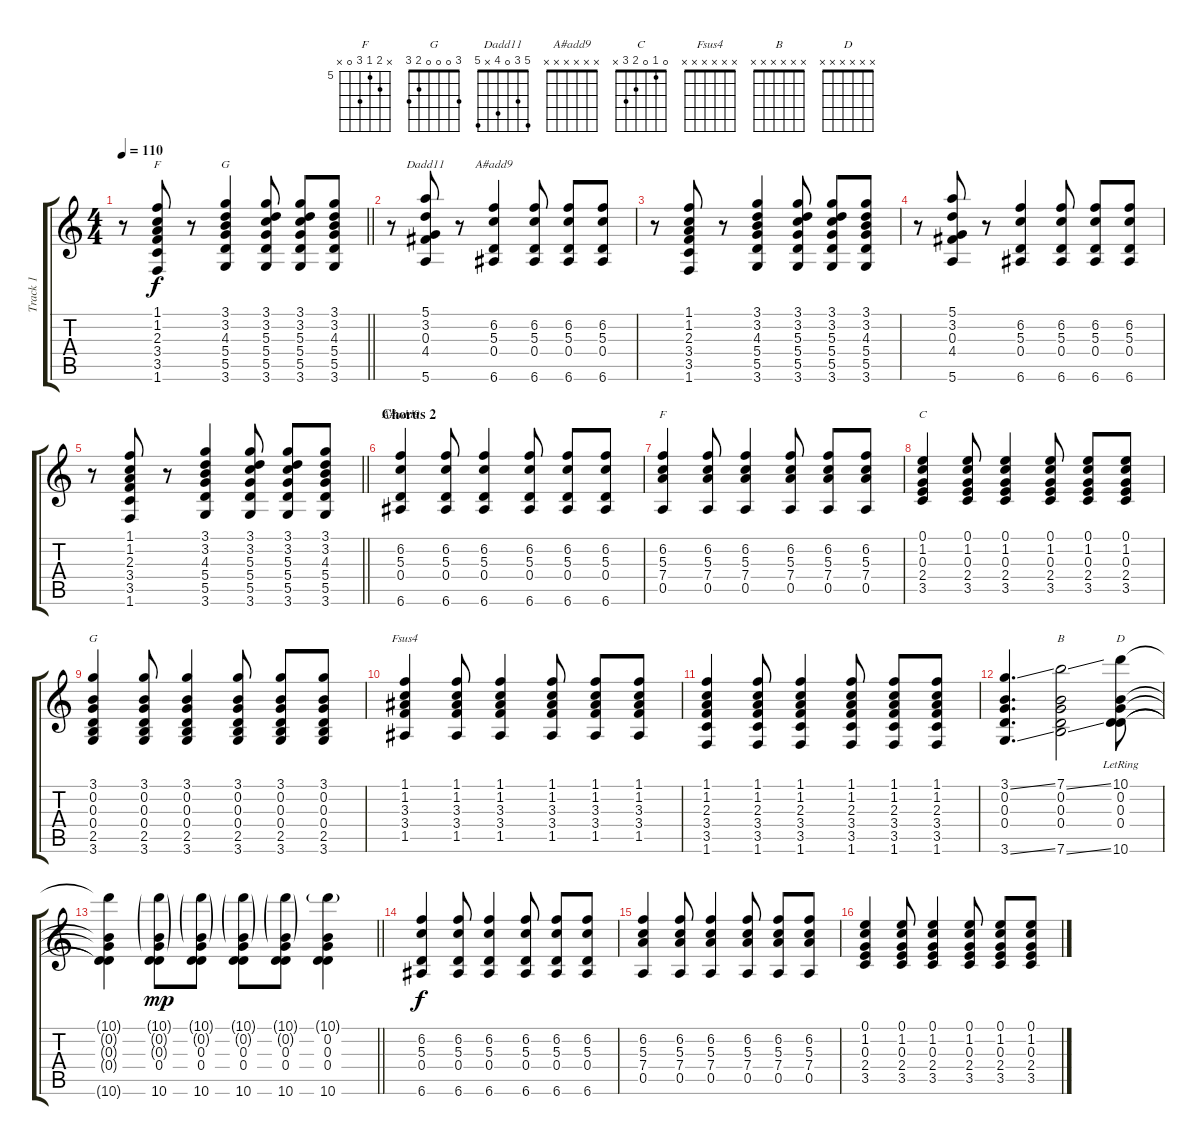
\track ("Track 1" "Track 1") {instrument acousticguitarsteel}
\staff {score tabs}
\tuning (E4 B3 G3 D3 A2 E2) {hide}
\chord ("F" x x x x x x)
\chord ("G" x x x x x x)
\chord ("Dadd11" 5 3 0 4 x 5)
\chord ("A#add9" x 6 5 0 x 6) {firstfret 5}
\chord ("A#add9" x x x x x x)
\chord ("F" x 6 5 7 0 x) {firstfret 5}
\chord ("C" 0 1 0 2 3 x)
\chord ("G" 3 0 0 0 2 3)
\chord ("Fsus4" x x x x x x)
\chord ("B" x x x x x x)
\chord ("D" x x x x x x)
\ts (4 4)
\tempo 110
\clef g2
\barLineRight lightlight
\ks aminor
r.8{dy f} (1.1 1.2 2.3 3.4 3.5 1.6).8{ch "F"} r.8 (3.1 3.2 4.3 5.4 5.5 3.6).4{ch "G"} (3.1 3.2 5.3 5.4 5.5 3.6).8 (3.1 3.2 5.3 5.4 5.5 3.6).8 (3.1 3.2 4.3 5.4 5.5 3.6).8 |
r.8 (5.1 3.2 0.3 4.4 5.6).8{ch "Dadd11"} r.8 (6.2 5.3 0.4 6.6).4{ch "A#add9"} (6.2 5.3 0.4 6.6).8 (6.2 5.3 0.4 6.6).8 (6.2 5.3 0.4 6.6).8 |
r.8 (1.1 1.2 2.3 3.4 3.5 1.6).8 r.8 (3.1 3.2 4.3 5.4 5.5 3.6).4 (3.1 3.2 5.3 5.4 5.5 3.6).8 (3.1 3.2 5.3 5.4 5.5 3.6).8 (3.1 3.2 4.3 5.4 5.5 3.6).8 |
r.8 (5.1 3.2 0.3 4.4 5.6).8 r.8 (6.2 5.3 0.4 6.6).4 (6.2 5.3 0.4 6.6).8 (6.2 5.3 0.4 6.6).8 (6.2 5.3 0.4 6.6).8 |
\barLineRight lightlight
r.8 (1.1 1.2 2.3 3.4 3.5 1.6).8 r.8 (3.1 3.2 4.3 5.4 5.5 3.6).4 (3.1 3.2 5.3 5.4 5.5 3.6).8 (3.1 3.2 5.3 5.4 5.5 3.6).8 (3.1 3.2 4.3 5.4 5.5 3.6).8 |
\section ("" "Chorus 2")
(6.2 5.3 0.4 6.6).4{ch "A#add9"} (6.2 5.3 0.4 6.6).8 (6.2 5.3 0.4 6.6).4 (6.2 5.3 0.4 6.6).8 (6.2 5.3 0.4 6.6).8 (6.2 5.3 0.4 6.6).8 |
(6.2 5.3 7.4 0.5).4{ch "F"} (6.2 5.3 7.4 0.5).8 (6.2 5.3 7.4 0.5).4 (6.2 5.3 7.4 0.5).8 (6.2 5.3 7.4 0.5).8 (6.2 5.3 7.4 0.5).8 |
(0.1 1.2 0.3 2.4 3.5).4{ch "C"} (0.1 1.2 0.3 2.4 3.5).8 (0.1 1.2 0.3 2.4 3.5).4 (0.1 1.2 0.3 2.4 3.5).8 (0.1 1.2 0.3 2.4 3.5).8 (0.1 1.2 0.3 2.4 3.5).8 |
(3.1 0.2 0.3 0.4 2.5 3.6).4{ch "G"} (3.1 0.2 0.3 0.4 2.5 3.6).8 (3.1 0.2 0.3 0.4 2.5 3.6).4 (3.1 0.2 0.3 0.4 2.5 3.6).8 (3.1 0.2 0.3 0.4 2.5 3.6).8 (3.1 0.2 0.3 0.4 2.5 3.6).8 |
(1.1 1.2 3.3 3.4 1.5).4{ch "Fsus4"} (1.1 1.2 3.3 3.4 1.5).8 (1.1 1.2 3.3 3.4 1.5).4 (1.1 1.2 3.3 3.4 1.5).8 (1.1 1.2 3.3 3.4 1.5).8 (1.1 1.2 3.3 3.4 1.5).8 |
(1.1 1.2 2.3 3.4 3.5 1.6).4 (1.1 1.2 2.3 3.4 3.5 1.6).8 (1.1 1.2 2.3 3.4 3.5 1.6).4 (1.1 1.2 2.3 3.4 3.5 1.6).8 (1.1 1.2 2.3 3.4 3.5 1.6).8 (1.1 1.2 2.3 3.4 3.5 1.6).8 |
(3.1{ss} 0.2 0.3 0.4 3.6{ss}).4{d} (7.1{ss} 0.2 0.3 0.4 7.6{ss}).2{ch "B"} (10.1{lr} 0.2{lr} 0.3{lr} 0.4{lr} 10.6).8{ch "D"} |
\barLineRight lightlight
(10.1{t} 0.2{t} 0.3{t} 0.4{t} 10.6{t}).4 (10.1{g} 0.2{g} 0.3{g} 0.4 10.6).8{dy mp} (10.1{g} 0.2{g} 0.3 0.4 10.6).8 (10.1{g} 0.2{g} 0.3 0.4 10.6).8 (10.1{g} 0.2{g} 0.3 0.4 10.6).8 (10.1{g} 0.2 0.3 0.4 10.6).4 |
(6.2 5.3 0.4 6.6).4{dy f} (6.2 5.3 0.4 6.6).8 (6.2 5.3 0.4 6.6).4 (6.2 5.3 0.4 6.6).8 (6.2 5.3 0.4 6.6).8 (6.2 5.3 0.4 6.6).8 |
(6.2 5.3 7.4 0.5).4 (6.2 5.3 7.4 0.5).8 (6.2 5.3 7.4 0.5).4 (6.2 5.3 7.4 0.5).8 (6.2 5.3 7.4 0.5).8 (6.2 5.3 7.4 0.5).8 |
(0.1 1.2 0.3 2.4 3.5).4 (0.1 1.2 0.3 2.4 3.5).8 (0.1 1.2 0.3 2.4 3.5).4 (0.1 1.2 0.3 2.4 3.5).8 (0.1 1.2 0.3 2.4 3.5).8 (0.1 1.2 0.3 2.4 3.5).8
